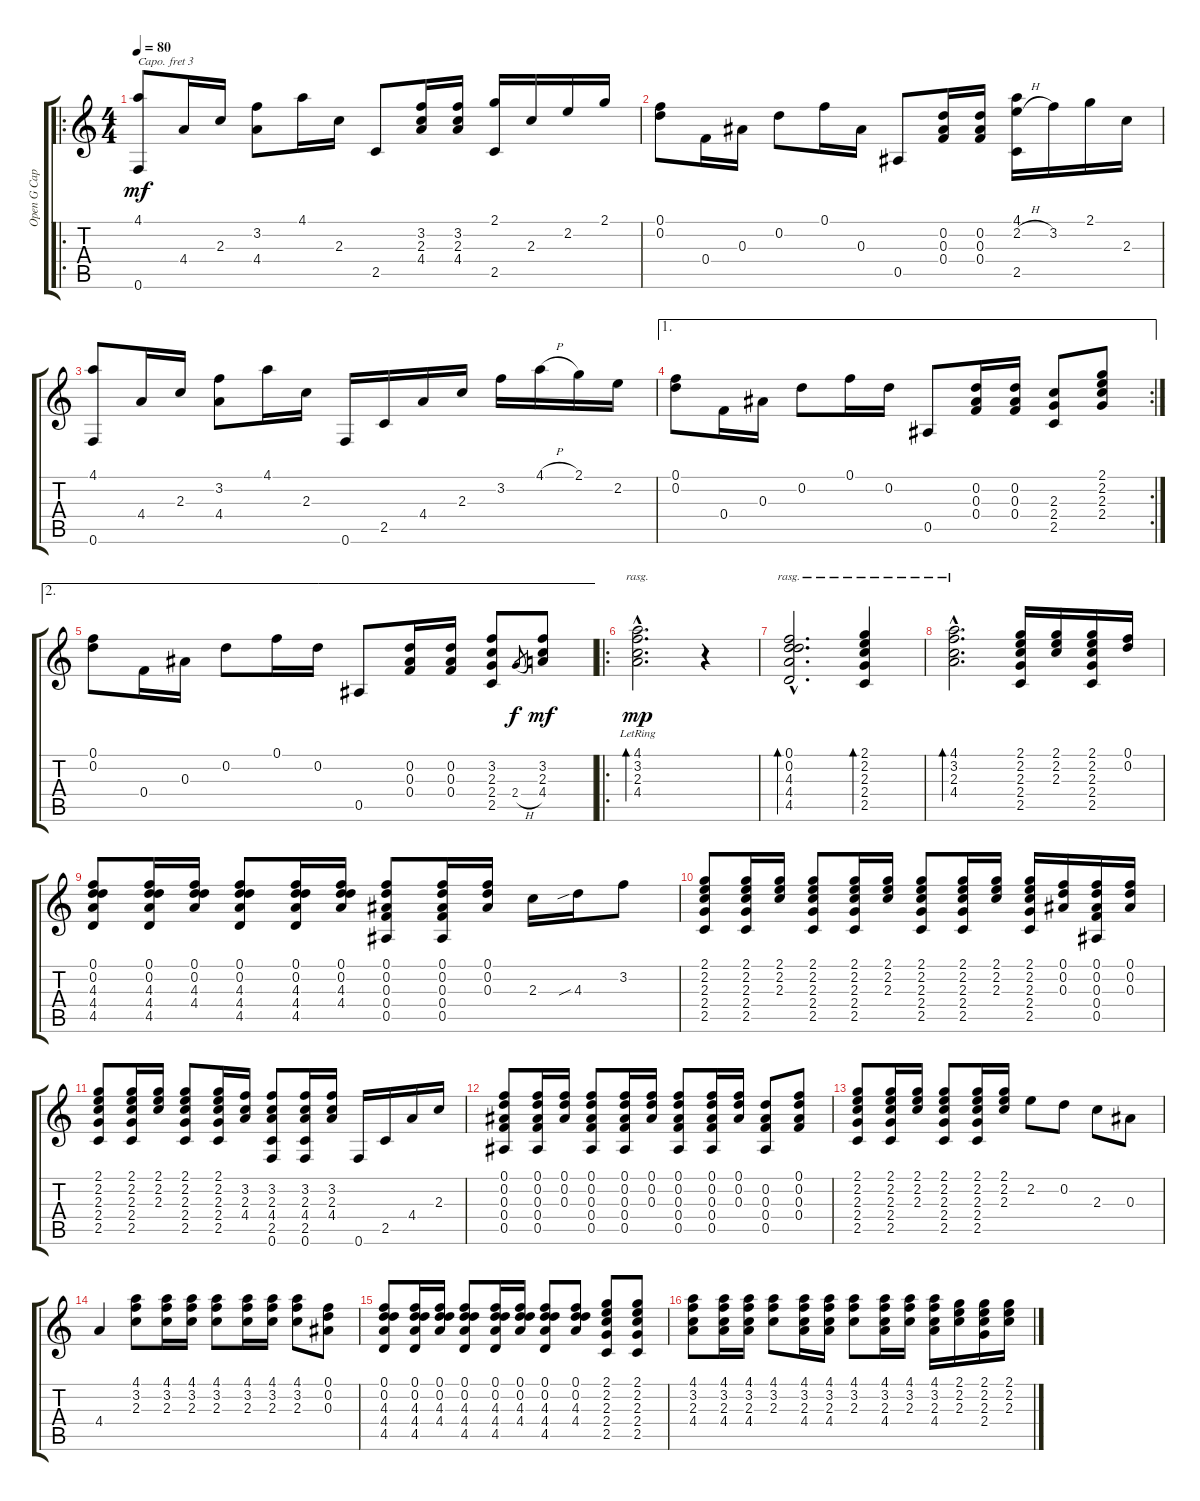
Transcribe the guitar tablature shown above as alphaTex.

\track ("Open G Capo3rd Fret" "Open G Cap") {instrument acousticguitarsteel}
\staff {score tabs}
\capo 3
\tuning (D4 B3 G3 D3 G2 D2) {hide}
\ro
\ts (4 4)
\tempo 80
\clef g2
\ks c
(4.1 0.6).8{dy mf instrument acousticguitarsteel} 4.4.16 2.3.16 (3.2 4.4).8 4.1.16 2.3.16 2.5.8 (3.2 2.3 4.4).16 (3.2 2.3 4.4).16 (2.1 2.5).16 2.3.16 2.2.16 2.1.16 |
(0.1 0.2).8 0.4.16 0.3.16 0.2.8 0.1.16 0.3.16 0.5.8 (0.2 0.3 0.4).16 (0.2 0.3 0.4).16 (4.1 2.2{h} 2.5).16 3.2.16 2.1.16 2.3.16 |
(4.1 0.6).8 4.4.16 2.3.16 (3.2 4.4).8 4.1.16 2.3.16 0.6.16 2.5.16 4.4.16 2.3.16 3.2.16 4.1{h}.16 2.1.16 2.2.16 |
\ae 1
\rc 2
(0.1 0.2).8 0.4.16 0.3.16 0.2.8 0.1.16 0.2.16 0.5.8 (0.2 0.3 0.4).16 (0.2 0.3 0.4).16 (2.3 2.4 2.5).8 (2.1 2.2 2.3 2.4).8 |
\ae 2
(0.1 0.2).8 0.4.16 0.3.16 0.2.8 0.1.16 0.2.16 0.5.8 (0.2 0.3 0.4).16 (0.2 0.3 0.4).16 (3.2 2.3 2.4 2.5).8 2.4{h}.8{gr dy f} (3.2 2.3 4.4).8{dy mf} |
\ro
(4.1{hac} 3.2{hac} 2.3{hac} 4.4{hac lr}).2{d bd 60 rasg ii dy mp} r.4 |
(0.1{hac} 0.2{hac} 4.3{hac} 4.4{hac} 4.5{hac}).2{d bd 120 rasg ii} (2.1 2.2 2.3 2.4 2.5).4{bd 120 rasg ii} |
(4.1{hac} 3.2{hac} 2.3{hac} 4.4{hac}).2{d bd 120 rasg ii} (2.1 2.2 2.3 2.4 2.5).16 (2.1 2.2 2.3).16 (2.1 2.2 2.3 2.4 2.5).16 (0.1 0.2).16 |
(0.1 0.2 4.3 4.4 4.5).8 (0.1 0.2 4.3 4.4 4.5).16 (0.1 0.2 4.3 4.4).16 (0.1 0.2 4.3 4.4 4.5).8 (0.1 0.2 4.3 4.4 4.5).16 (0.1 0.2 4.3 4.4).16 (0.1 0.2 0.3 0.4 0.5).8 (0.1 0.2 0.3 0.4 0.5).16 (0.1 0.2 0.3).16 2.3.16 4.3{sib}.16 3.2.8 |
(2.1 2.2 2.3 2.4 2.5).8 (2.1 2.2 2.3 2.4 2.5).16 (2.1 2.2 2.3).16 (2.1 2.2 2.3 2.4 2.5).8 (2.1 2.2 2.3 2.4 2.5).16 (2.1 2.2 2.3).16 (2.1 2.2 2.3 2.4 2.5).8 (2.1 2.2 2.3 2.4 2.5).16 (2.1 2.2 2.3).16 (2.1 2.2 2.3 2.4 2.5).16 (0.1 0.2 0.3).16 (0.1 0.2 0.3 0.4 0.5).16 (0.1 0.2 0.3).16 |
(2.1 2.2 2.3 2.4 2.5).8 (2.1 2.2 2.3 2.4 2.5).16 (2.1 2.2 2.3).16 (2.1 2.2 2.3 2.4 2.5).8 (2.1 2.2 2.3 2.4 2.5).16 (3.2 2.3 4.4).16 (3.2 2.3 4.4 2.5 0.6).8 (3.2 2.3 4.4 2.5 0.6).16 (3.2 2.3 4.4).16 0.6.16 2.5.16 4.4.16 2.3.16 |
(0.1 0.2 0.3 0.4 0.5).8 (0.1 0.2 0.3 0.4 0.5).16 (0.1 0.2 0.3).16 (0.1 0.2 0.3 0.4 0.5).8 (0.1 0.2 0.3 0.4 0.5).16 (0.1 0.2 0.3).16 (0.1 0.2 0.3 0.4 0.5).8 (0.1 0.2 0.3 0.4 0.5).16 (0.1 0.2 0.3).16 (0.2 0.3 0.4 0.5).8 (0.1 0.2 0.3 0.4).8 |
(2.1 2.2 2.3 2.4 2.5).8 (2.1 2.2 2.3 2.4 2.5).16 (2.1 2.2 2.3).16 (2.1 2.2 2.3 2.4 2.5).8 (2.1 2.2 2.3 2.4 2.5).16 (2.1 2.2 2.3).16 2.2.8 0.2.8 2.3.8 0.3.8 |
4.4.4 (4.1 3.2 2.3).8 (4.1 3.2 2.3).16 (4.1 3.2 2.3).16 (4.1 3.2 2.3).8 (4.1 3.2 2.3).16 (4.1 3.2 2.3).16 (4.1 3.2 2.3).8 (0.1 0.2 0.3).8 |
(0.1 0.2 4.3 4.4 4.5).8 (0.1 0.2 4.3 4.4 4.5).16 (0.1 0.2 4.3 4.4).16 (0.1 0.2 4.3 4.4 4.5).8 (0.1 0.2 4.3 4.4 4.5).16 (0.1 0.2 4.3 4.4).16 (0.1 0.2 4.3 4.4 4.5).8 (0.1 0.2 4.3 4.4).8 (2.1 2.2 2.3 2.4 2.5).8 (2.1 2.2 2.3 2.4 2.5).8 |
(4.1 3.2 2.3 4.4).8 (4.1 3.2 2.3 4.4).16 (4.1 3.2 2.3 4.4).16 (4.1 3.2 2.3).8 (4.1 3.2 2.3 4.4).16 (4.1 3.2 2.3 4.4).16 (4.1 3.2 2.3).8 (4.1 3.2 2.3 4.4).16 (4.1 3.2 2.3).16 (4.1 3.2 2.3 4.4).16 (2.1 2.2 2.3).16 (2.1 2.2 2.3 2.4).16 (2.1 2.2 2.3).16
